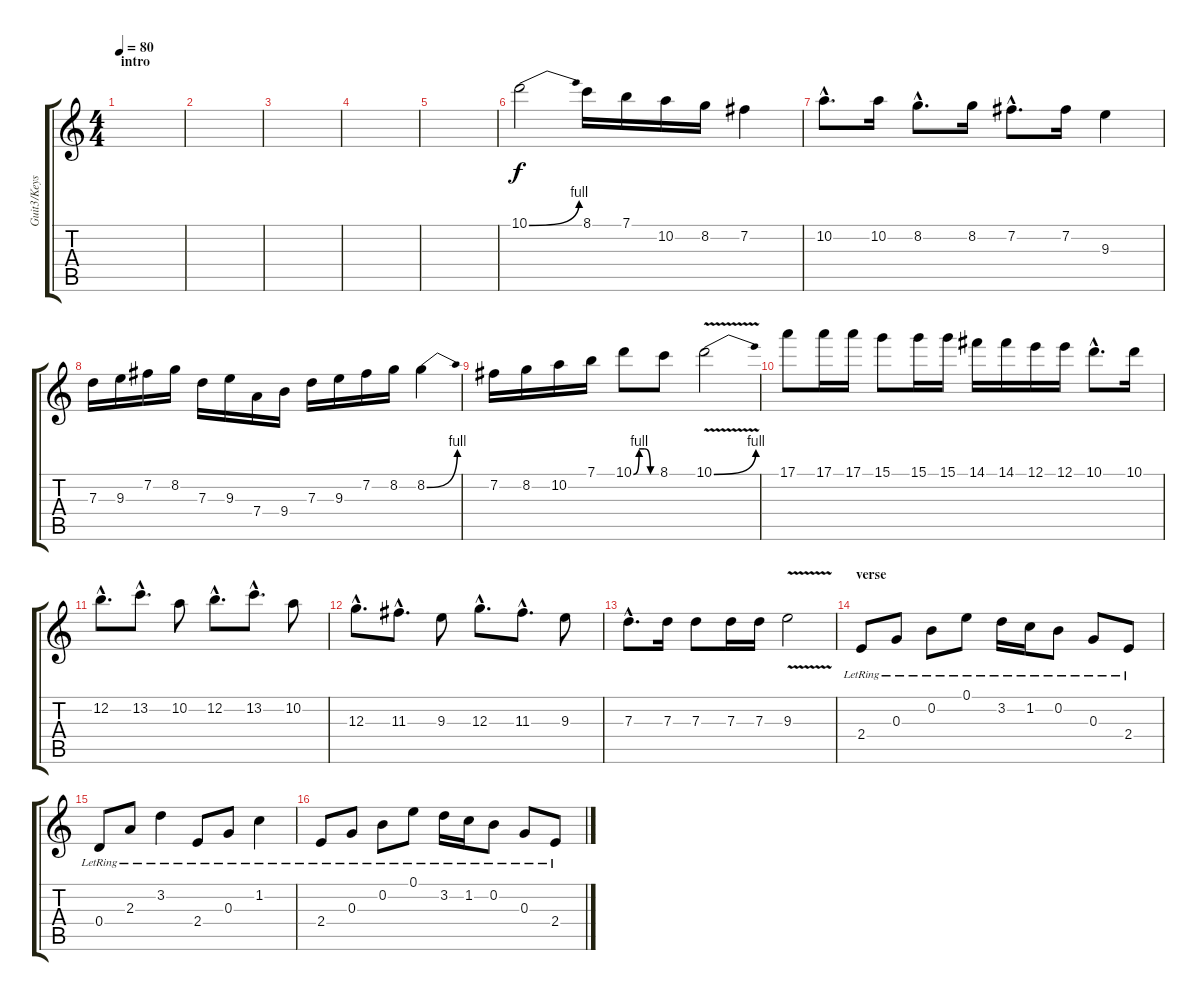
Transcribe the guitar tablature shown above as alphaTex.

\track ("Guit3/Keys" "Guit3/Keys") {instrument overdrivenguitar}
\staff {score tabs}
\tuning (E4 B3 G3 D3 A2 E2) {hide}
\ts (4 4)
\section ("" "intro")
\tempo 80
\clef g2
\ks c
|
|
|
|
|
10.1{be (bend 0 0 60 4)}.2 8.1.16 7.1.16 10.2.16 8.2.16 7.2.4 |
10.2{hac}.8{d} 10.2.16 8.2{hac}.8{d} 8.2.16 7.2{hac}.8{d} 7.2.16 9.3.4 |
7.3.16 9.3.16 7.2.16 8.2.16 7.3.16 9.3.16 7.4.16 9.4.16 7.3.16 9.3.16 7.2.16 8.2.16 8.2{be (bend 0 0 60 4)}.4 |
7.2.16 8.2.16 10.2.16 7.1.16 10.1{be (custom 0 0 15 4 30 4 45 0 60 0)}.8 8.1.8 10.1{be (bend 0 0 60 4) v}.2 |
17.1.8 17.1.16 17.1.16 15.1.8 15.1.16 15.1.16 14.1.16 14.1.16 12.1.16 12.1.16 10.1{hac}.8{d} 10.1.16 |
12.2{hac}.8{d} 13.2{hac}.8{d} 10.2.8 12.2{hac}.8{d} 13.2{hac}.8{d} 10.2.8 |
12.3{hac}.8{d} 11.3{hac}.8{d} 9.3.8 12.3{hac}.8{d} 11.3{hac}.8{d} 9.3.8 |
7.3{hac}.8{d} 7.3.16 7.3.8 7.3.16 7.3.16 9.3{v}.2 |
\section ("" "verse")
2.4{lr}.8{dy f instrument electricguitarclean} 0.3{lr}.8 0.2{lr}.8 0.1{lr}.8 3.2{lr}.16 1.2{lr}.16 0.2{lr}.8 0.3{lr}.8 2.4{lr}.8 |
0.4{lr}.8 2.3{lr}.8 3.2{lr}.4 2.4{lr}.8 0.3{lr}.8 1.2{lr}.4 |
2.4{lr}.8{instrument electricguitarclean} 0.3{lr}.8 0.2{lr}.8 0.1{lr}.8 3.2{lr}.16 1.2{lr}.16 0.2{lr}.8 0.3{lr}.8 2.4{lr}.8
